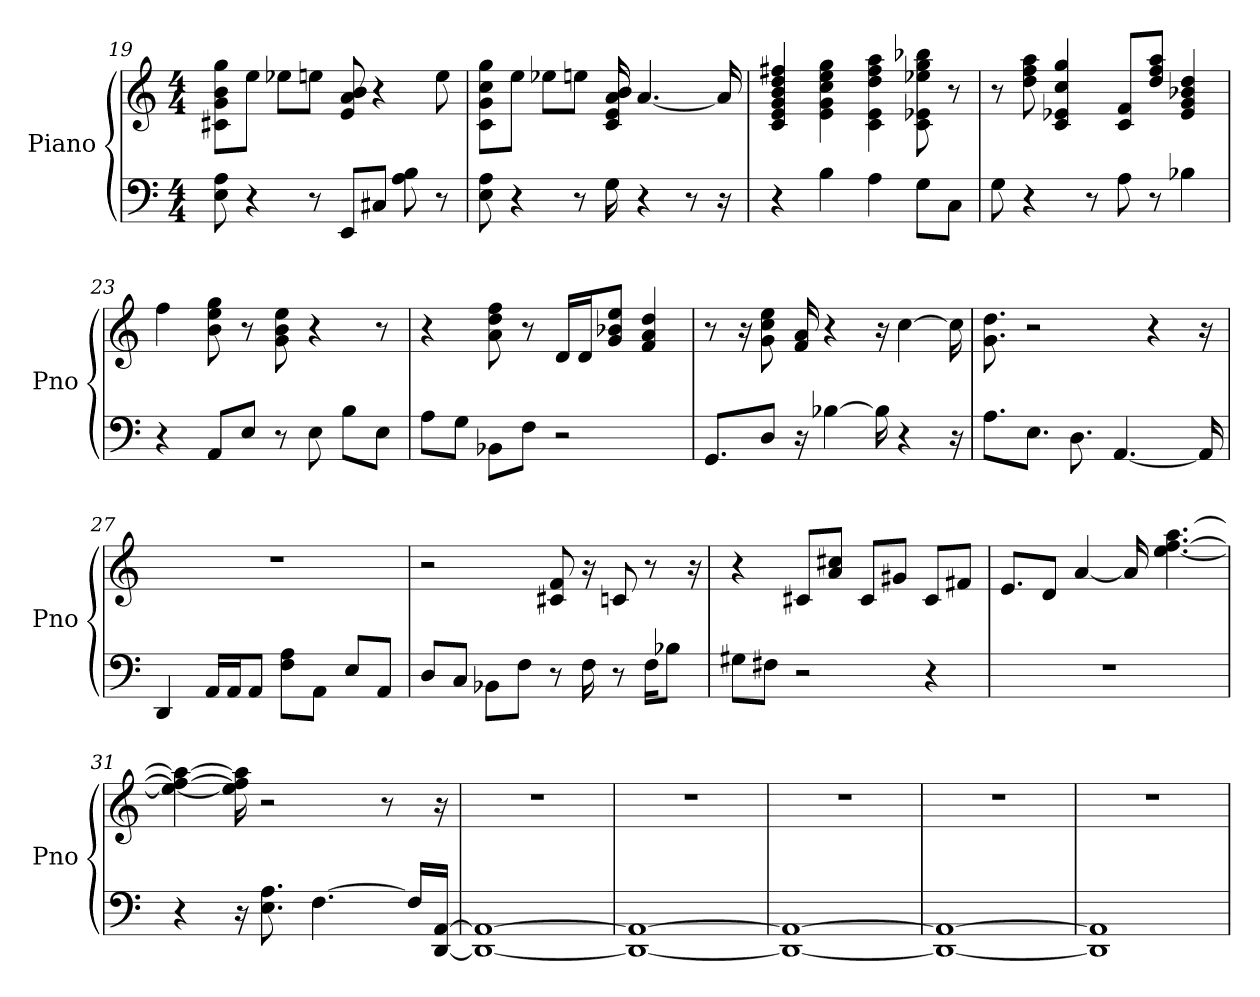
**kern	**kern
*part1	*part1
*staff2	*staff1
*I"Piano	*
*I'Pno	*
*clefF4	*clefG2
*k[]	*k[]
*C:	*C:
*M4/4	*M4/4
=19	=19
8E 8A	8gg\ 8g\ 8b\ 8c#\L
4r	8ee\J
.	8ee-\L
8r	8ee\J
8EE/L	8a 8e 8b
8C#/J	4r
8B 8A	.
8r	8ee
=20	=20
8E 8A	8g\ 8gg\ 8cc\ 8c\L
4r	8ee\J
.	8ee-\L
8r	8ee\J
16G	16b 16a 16e 16c
4r	[4.a
8r	.
16r	16a]
=21	=21
4r	4g 4dd 4ff# 4b 4e 4c
4B	4cc 4gg 4ee 4g 4e
4A	4aa 4dd 4ff# 4e 4c
8G\L	8ee- 8gg 8bb- 8e- 8c
8C\J	8r
=22	=22
8G	8r
4r	8ff 8aa 8dd
.	4gg 4cc 4e- 4c
8r	.
8A	8c/ 8f/L
8r	8aa/ 8ff/ 8dd/J
4B-	4b- 4dd 4g 4e-
=23	=23
4r	4ff
8AA/L	8b 8ee 8gg
8E/J	8r
8r	8ee 8b 8g
8E	4r
8B\L	.
8E\J	8r
=24	=24
8A\L	4r
8G\J	.
8BB-\L	8ff 8a 8dd
8F\J	8r
2r	16d/LL
.	16d/J
.	8b-/ 8ee/ 8g/J
.	4dd 4a 4f
=25	=25
8.GG/L	8r
.	16r
8D/J	8ee 8g 8cc
16r	16f 16a
[4B-	4r
16B-]	16r
4r	[4cc
16r	16cc]
=26	=26
8.A\L	8.dd 8.g
8.E\J	2r
8.D	.
[4.AA	.
.	4r
16AA]	16r
=27	=27
4DD	1r
16AA/LL	.
16AA/J	.
8AA/J	.
8A\ 8F\L	.
8AA\J	.
8E/L	.
8AA/J	.
=28	=28
8D/L	2r
8C/J	.
8BB-\L	.
8F\J	.
8r	8f 8c#
16F	16r
8r	8c
16F\KL	8r
8B-\J	.
.	16r
=29	=29
8G#\L	4r
8F#\J	.
2r	8c#/L
.	8cc#/ 8a/J
.	8c#/L
.	8g#/J
4r	8c#/L
.	8f#/J
=30	=30
1r	8.e/L
.	8d/J
.	[4a
.	16a]
.	[4.aa [4.ee [4.ff
=31	=31
4r	4aa_ 4ee_ 4ff_
16r	16aa] 16ee] 16ff]
8.A 8.E	2r
[4.F	.
.	8r
16F/LL]	.
[16DD/ [16AA/JJ	16r
=32	=32
1DD_ 1AA_	1r
=33	=33
1DD_ 1AA_	1r
=34	=34
1DD_ 1AA_	1r
=35	=35
1DD_ 1AA_	1r
=36	=36
1DD] 1AA]	1r
=	=
*-	*-
